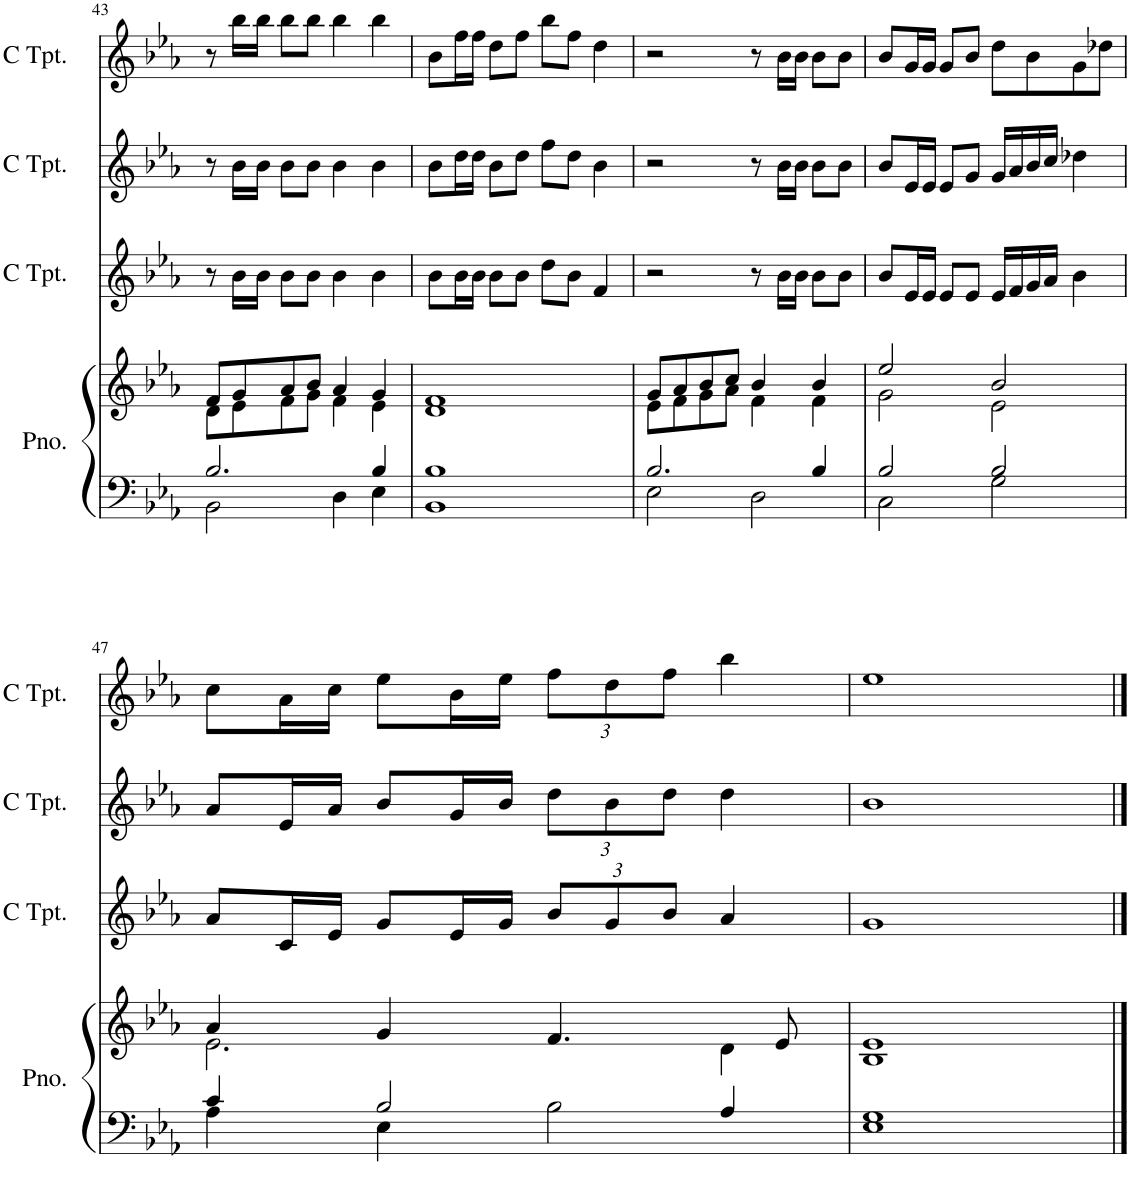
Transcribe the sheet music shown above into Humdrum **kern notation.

**kern	**kern	**kern	**kern	**kern
*part4	*part4	*part3	*part2	*part1
*staff5	*staff4	*staff3	*staff2	*staff1
*I"Piano	*	*I"Trompet in C	*I"Trompet in C	*I"Trompet in C
*I'Pno.	*	*	*	*
!!LO:PB:g=z
*clefF4	*clefG2	*clefG2	*clefG2	*clefG2
*	*	*Trd1c2	*Trd1c2	*Trd1c2
*k[b-e-a-]	*k[b-e-a-]	*k[b-e-a-]	*k[b-e-a-]	*k[b-e-a-]
*M4/4	*M4/4	*M4/4	*M4/4	*M4/4
=43	=43	=43	=43	=43
*^	*^	*	*	*
*	*^	*	*	*	*	*
1ryy	2.B-/	2BB-\	8f/L	8d\L	8r	8r	8r
.	.	.	8g/	8e-\	16b-\LL	16b-\LL	16bb-\LL
.	.	.	.	.	16b-\JJ	16b-\JJ	16bb-\JJ
.	.	.	8a-/	8f\	8b-\L	8b-\L	8bb-\L
.	.	.	8b-/J	8g\J	8b-\J	8b-\J	8bb-\J
.	.	4D\	4a-/	4f\	4b-\	4b-\	4bb-\
.	4B-/	4E-\	4g/	4e-\	4b-\	4b-\	4bb-\
=44	=44	=44	=44	=44	=44	=44	=44
1ryy	1B-	1BB-	1f	1d	8b-\L	8b-\L	8b-\L
.	.	.	.	.	16b-\L	16dd\L	16ff\L
.	.	.	.	.	16b-\JJ	16dd\JJ	16ff\JJ
.	.	.	.	.	8b-\L	8b-\L	8dd\L
.	.	.	.	.	8b-\J	8dd\J	8ff\J
.	.	.	.	.	8dd\L	8ff\L	8bb-\L
.	.	.	.	.	8b-\J	8dd\J	8ff\J
.	.	.	.	.	4f/	4b-\	4dd\
=45	=45	=45	=45	=45	=45	=45	=45
1ryy	2.B-/	2E-\	8g/L	8e-\L	2r	2r	2r
.	.	.	8a-/	8f\	.	.	.
.	.	.	8b-/	8g\	.	.	.
.	.	.	8cc/J	8a-\J	.	.	.
.	.	2D\	4b-/	4f\	8r	8r	8r
.	.	.	.	.	16b-\LL	16b-\LL	16b-\LL
.	.	.	.	.	16b-\JJ	16b-\JJ	16b-\JJ
.	4B-/	.	4b-/	4f\	8b-\L	8b-\L	8b-\L
.	.	.	.	.	8b-\J	8b-\J	8b-\J
=46	=46	=46	=46	=46	=46	=46	=46
1ryy	2B-/	2C\	2ee-/	2g\	8b-/L	8b-/L	8b-/L
.	.	.	.	.	16e-/L	16e-/L	16g/L
.	.	.	.	.	16e-/JJ	16e-/JJ	16g/JJ
.	.	.	.	.	8e-/L	8e-/L	8g/L
.	.	.	.	.	8e-/J	8g/J	8b-/J
.	2B-/	2G\	2b-/	2e-\	16e-/LL	16g/LL	8dd\L
.	.	.	.	.	16f/	16a-/	.
.	.	.	.	.	16g/	16b-/	8b-\
.	.	.	.	.	16a-/JJ	16cc/JJ	.
.	.	.	.	.	4b-\	4dd-X\	8g\
.	.	.	.	.	.	.	8dd-X\J
!!LO:LB:g=z
=47	=47	=47	=47	=47	=47	=47	=47
1ryy	4c/	4A-\	4a-/	2.e-\	8a-/L	8a-/L	8cc\L
.	.	.	.	.	16c/L	16e-/L	16a-\L
.	.	.	.	.	16e-/JJ	16a-/JJ	16cc\JJ
.	2B-/	4E-\	4g/	.	8g/L	8b-/L	8ee-\L
.	.	.	.	.	16e-/L	16g/L	16b-\L
.	.	.	.	.	16g/JJ	16b-/JJ	16ee-\JJ
*	*	*	*	*	*Xbrackettup	*Xbrackettup	*Xbrackettup
.	.	2B-\	4.f/	.	12b-/L	12dd\L	12ff\L
.	.	.	.	.	12g/	12b-\	12dd\
.	.	.	.	.	12b-/J	12dd\J	12ff\J
.	4A-/	.	.	4d\	4a-/	4dd\	4bb-\
.	.	.	8e-/	.	.	.	.
=48	=48	=48	=48	=48	=48	=48	=48
1ryy	1G	1E-	1e-	1B-	1g	1b-	1ee-
*v	*v	*v	*	*	*	*	*
*	*v	*v	*	*	*
==	==	==	==	==
*-	*-	*-	*-	*-
